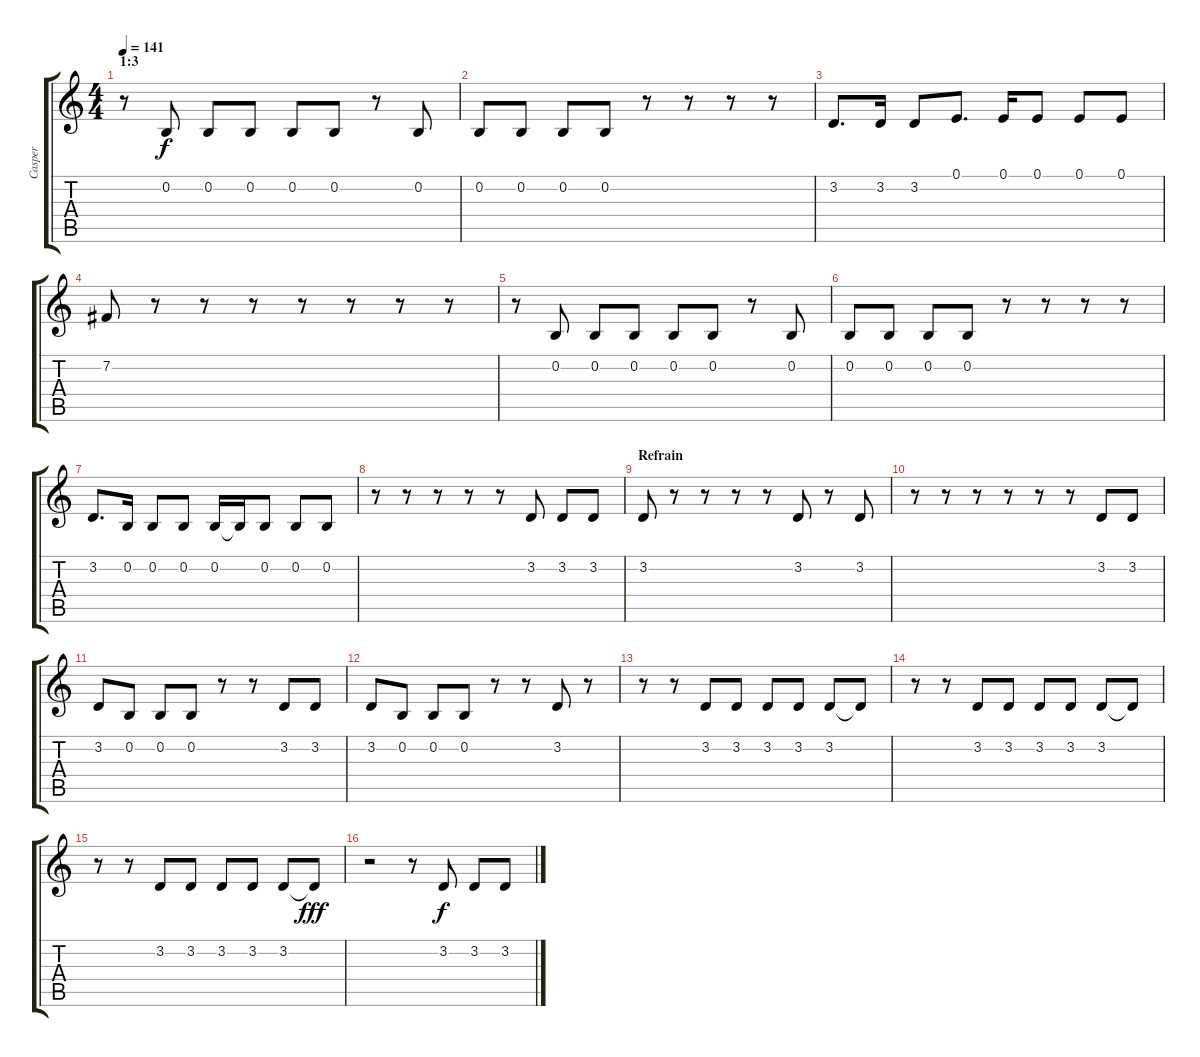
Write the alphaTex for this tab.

\track ("Casper" "Casper") {instrument vibraphone}
\staff {score tabs}
\tuning (E4 B3 G3 D3 A2 E2) {hide}
\ts (4 4)
\section ("" "1:3")
\tempo 141
\clef g2
\ks c
r.8{dy f} 0.2.8 0.2.8 0.2.8 0.2.8 0.2.8 r.8 0.2.8 |
0.2.8 0.2.8 0.2.8 0.2.8 r.8 r.8 r.8 r.8 |
3.2.8{d} 3.2.16 3.2.8 0.1.8{d} 0.1.16 0.1.8 0.1.8 0.1.8 |
7.2.8 r.8 r.8 r.8 r.8 r.8 r.8 r.8 |
r.8 0.2.8 0.2.8 0.2.8 0.2.8 0.2.8 r.8 0.2.8 |
0.2.8 0.2.8 0.2.8 0.2.8 r.8 r.8 r.8 r.8 |
3.2.8{d} 0.2.16 0.2.8 0.2.8 0.2.16 0.2{t}.16 0.2.8 0.2.8 0.2.8 |
r.8 r.8 r.8 r.8 r.8 3.2.8 3.2.8 3.2.8 |
\section ("" "Refrain")
3.2.8 r.8 r.8 r.8 r.8 3.2.8 r.8 3.2.8 |
r.8 r.8 r.8 r.8 r.8 r.8 3.2.8 3.2.8 |
3.2.8 0.2.8 0.2.8 0.2.8 r.8 r.8 3.2.8 3.2.8 |
3.2.8 0.2.8 0.2.8 0.2.8 r.8 r.8 3.2.8 r.8 |
r.8 r.8 3.2.8 3.2.8 3.2.8 3.2.8 3.2.8 3.2{t}.8 |
r.8 r.8 3.2.8 3.2.8 3.2.8 3.2.8 3.2.8 3.2{t}.8 |
r.8 r.8 3.2.8 3.2.8 3.2.8 3.2.8 3.2.8 3.2{t}.8{dy fff} |
r.2 r.8 3.2.8{dy f} 3.2.8 3.2.8
